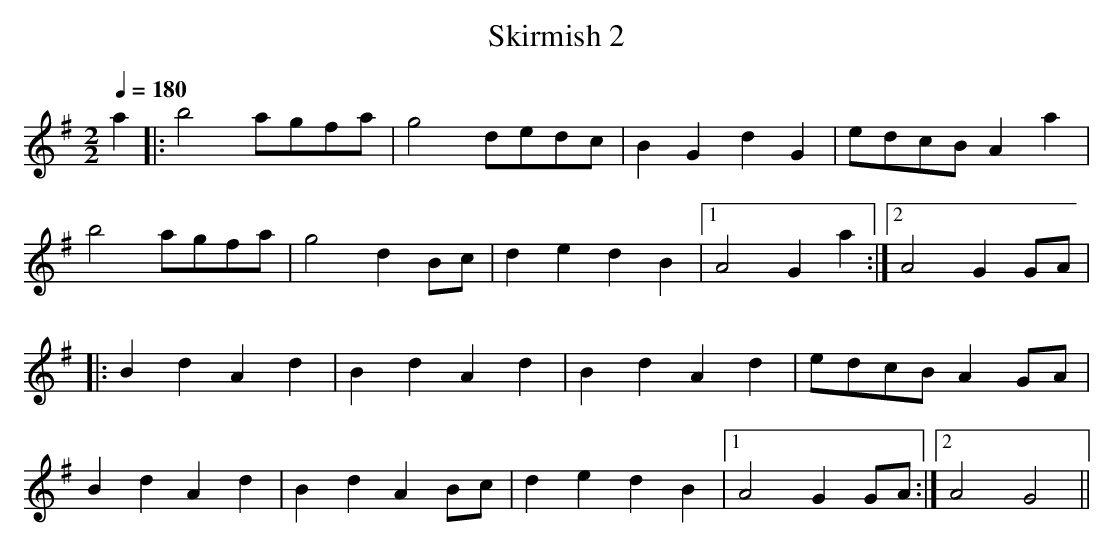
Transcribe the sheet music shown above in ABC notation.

X:1
T:Skirmish 2
M:2/2
L:1/4
Q:1/4=180
K:G
a |: b2 a/g/f/a/ | g2 d/e/d/c/ | B G d G | e/d/c/B/ A a |
b2 a/g/f/a/ | g2 d B/c/ | d e d B |1 A2 G a :|2 A2 G G/A/ |
|:B d A d | B d A d | B d A d | e/d/c/B/ A G/A/ |
B d A d | B d A B/c/ | d e d B |1 A2 G G/A/ :|2 A2 G2 ||
